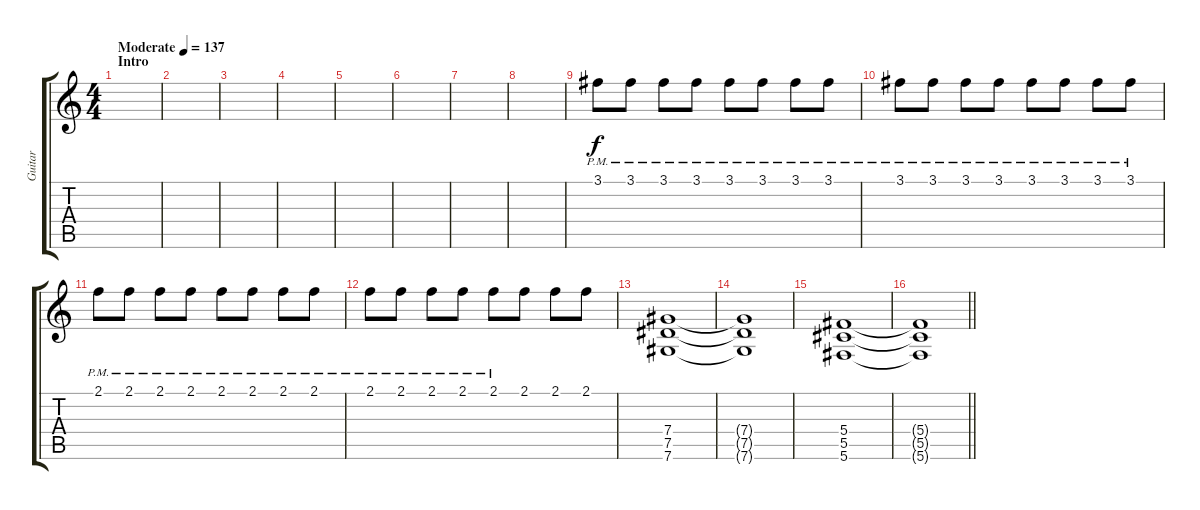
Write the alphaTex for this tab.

\track ("Guitar" "Guitar") {instrument distortionguitar}
\staff {score tabs}
\tuning (Eb4 Bb3 Gb3 Db3 Ab2 Db2) {hide}
\ts (4 4)
\section ("" "Intro")
\tempo (137 "Moderate")
\clef g2
\ks c
|
|
|
|
|
|
|
|
3.1{pm}.8 3.1{pm}.8 3.1{pm}.8 3.1{pm}.8 3.1{pm}.8 3.1{pm}.8 3.1{pm}.8 3.1{pm}.8 |
3.1{pm}.8 3.1{pm}.8 3.1{pm}.8 3.1{pm}.8 3.1{pm}.8 3.1{pm}.8 3.1{pm}.8 3.1{pm}.8 |
2.1{pm}.8 2.1{pm}.8 2.1{pm}.8 2.1{pm}.8 2.1{pm}.8 2.1{pm}.8 2.1{pm}.8 2.1{pm}.8 |
2.1{pm}.8 2.1{pm}.8 2.1{pm}.8 2.1{pm}.8 2.1{pm}.8 2.1.8 2.1.8 2.1.8 |
(7.4 7.5 7.6).1{volume 8} |
(7.4{t} 7.5{t} 7.6{t}).1 |
(5.4 5.5 5.6).1{volume 11} |
\barLineRight lightlight
(5.4{t} 5.5{t} 5.6{t}).1{volume 7}
